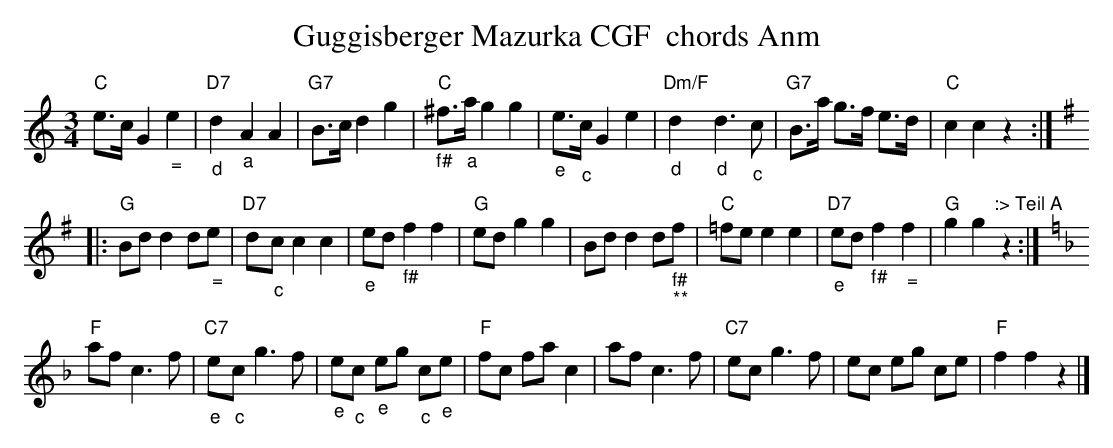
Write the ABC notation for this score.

X:1
T: Guggisberger Mazurka CGF  chords Anm
M:3/4
L:1/8
K:C %%MIDI gchordon
"C"e>c G2"_ ="e2 | "D7""_d"d2"_a"A2A2 | "G7"B>c d2g2 | "C""_f#"^f>"_a"ag2g2 | "_e"e>"_c"cG2e2 | "Dm/F""_d"d2"_d"d3"_c"c | "G7"B>a g>f e>d | "C"c2c2z2 :: [K:G]
"G"Bd d2d"_ ="e | "D7"d"_c"cc2c2 | "_e"ed"_f#"f2f2 | "G"edg2g2 | Bdd2d"_f#""_ **"f | "C"=fee2e2 | "D7""_e"ed"_f#"f2"_ ="f2 | "G"g2g2":> Teil A"z2 :| [K:F]
"F"afc3f | "C7""_e"e"_c"cg3f | "_e"e"_c"c "_e"eg "_c"c"_e"e | "F"fc fac2 | afc3f |  "C7"ecg3f | ec eg ce | "F"f2f2z2 |]
